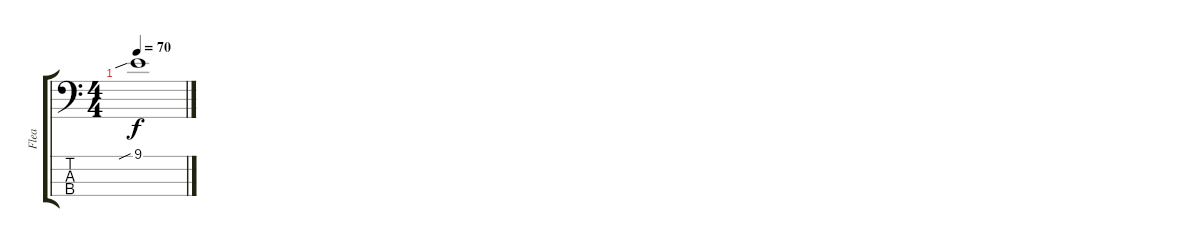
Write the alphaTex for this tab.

\track ("Flea" "Flea") {instrument electricbassfinger}
\staff {score tabs}
\tuning (G2 D2 A1 E1) {hide}
\ts (4 4)
\tempo 70
\clef f4
\ks c
9.1{sib}.1{dy f}
